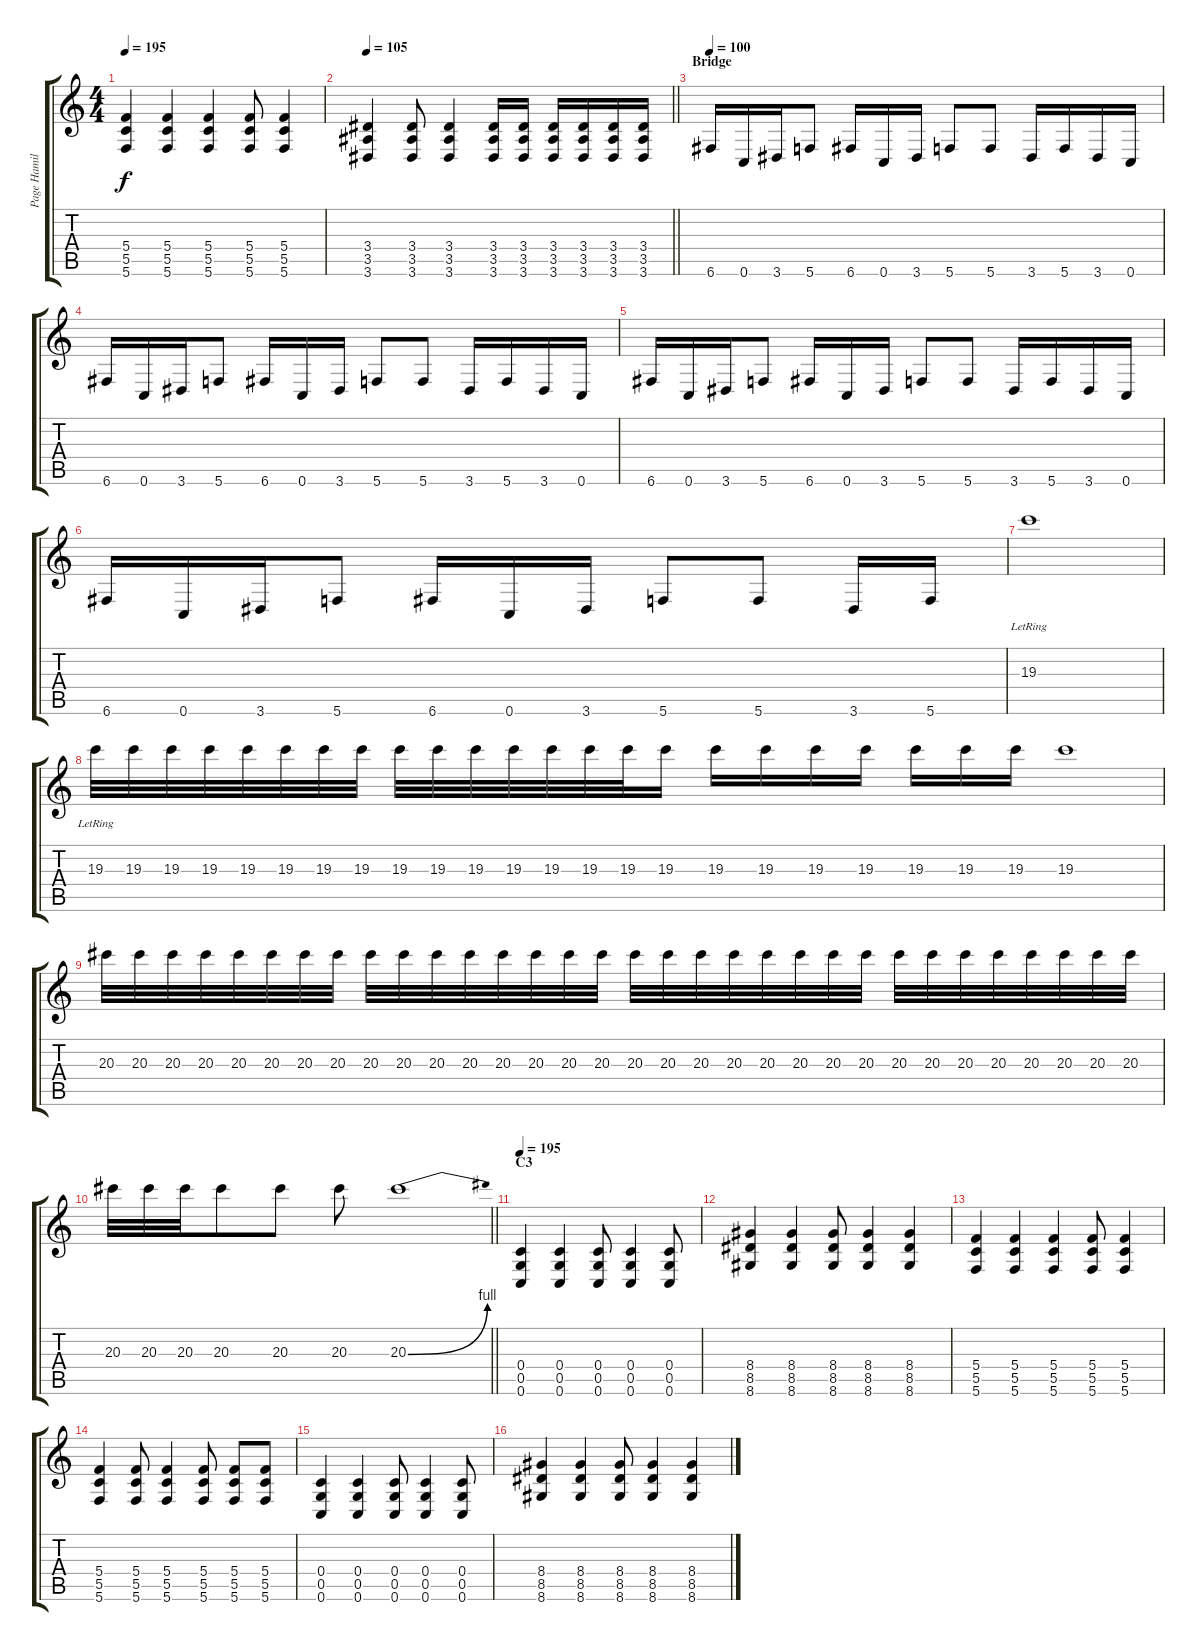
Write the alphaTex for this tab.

\track ("Page Hamilton" "Page Hamil") {instrument overdrivenguitar}
\staff {score tabs}
\tuning (D4 A3 F3 C3 G2 C2) {hide}
\ts (4 4)
\tempo 195
\clef g2
\ks c
(5.4 5.5 5.6).4{dy f} (5.4 5.5 5.6).4 (5.4 5.5 5.6).4 (5.4 5.5 5.6).8 (5.4 5.5 5.6).4 |
\tempo 105
\barLineRight lightlight
(3.4 3.5 3.6).4 (3.4 3.5 3.6).8 (3.4 3.5 3.6).4 (3.4 3.5 3.6).16 (3.4 3.5 3.6).16 (3.4 3.5 3.6).16 (3.4 3.5 3.6).16 (3.4 3.5 3.6).16 (3.4 3.5 3.6).16 |
\section ("" "Bridge")
\tempo 100
6.6.16 0.6.16 3.6.16 5.6.8 6.6.16 0.6.16 3.6.16 5.6.8 5.6.8 3.6.16 5.6.16 3.6.16 0.6.16 |
6.6.16 0.6.16 3.6.16 5.6.8 6.6.16 0.6.16 3.6.16 5.6.8 5.6.8 3.6.16 5.6.16 3.6.16 0.6.16 |
6.6.16 0.6.16 3.6.16 5.6.8 6.6.16 0.6.16 3.6.16 5.6.8 5.6.8 3.6.16 5.6.16 3.6.16 0.6.16 |
6.6.16 0.6.16 3.6.16 5.6.8 6.6.16 0.6.16 3.6.16 5.6.8 5.6.8 3.6.16 5.6.16 |
19.3{lr}.1 |
19.3{lr}.32 19.3.32 19.3.32 19.3.32 19.3.32 19.3.32 19.3.32 19.3.32 19.3.32 19.3.32 19.3.32 19.3.32 19.3.32 19.3.32 19.3.32 19.3.16 19.3.16 19.3.16 19.3.16 19.3.16 19.3.16 19.3.16 19.3.16 19.3.1 |
20.3.32 20.3.32 20.3.32 20.3.32 20.3.32 20.3.32 20.3.32 20.3.32 20.3.32 20.3.32 20.3.32 20.3.32 20.3.32 20.3.32 20.3.32 20.3.32 20.3.32 20.3.32 20.3.32 20.3.32 20.3.32 20.3.32 20.3.32 20.3.32 20.3.32 20.3.32 20.3.32 20.3.32 20.3.32 20.3.32 20.3.32 20.3.32 |
\barLineRight lightlight
20.3.32 20.3.32 20.3.32 20.3.8 20.3.8 20.3.8 20.3{be (bend 0 0 60 4)}.1 |
\section ("" "C3")
\tempo 195
(0.4 0.5 0.6).4 (0.4 0.5 0.6).4 (0.4 0.5 0.6).8 (0.4 0.5 0.6).4 (0.4 0.5 0.6).8 |
(8.4 8.5 8.6).4 (8.4 8.5 8.6).4 (8.4 8.5 8.6).8 (8.4 8.5 8.6).4 (8.4 8.5 8.6).4 |
(5.4 5.5 5.6).4 (5.4 5.5 5.6).4 (5.4 5.5 5.6).4 (5.4 5.5 5.6).8 (5.4 5.5 5.6).4 |
(5.4 5.5 5.6).4 (5.4 5.5 5.6).8 (5.4 5.5 5.6).4 (5.4 5.5 5.6).8 (5.4 5.5 5.6).8 (5.4 5.5 5.6).8 |
(0.4 0.5 0.6).4 (0.4 0.5 0.6).4 (0.4 0.5 0.6).8 (0.4 0.5 0.6).4 (0.4 0.5 0.6).8 |
(8.4 8.5 8.6).4 (8.4 8.5 8.6).4 (8.4 8.5 8.6).8 (8.4 8.5 8.6).4 (8.4 8.5 8.6).4
